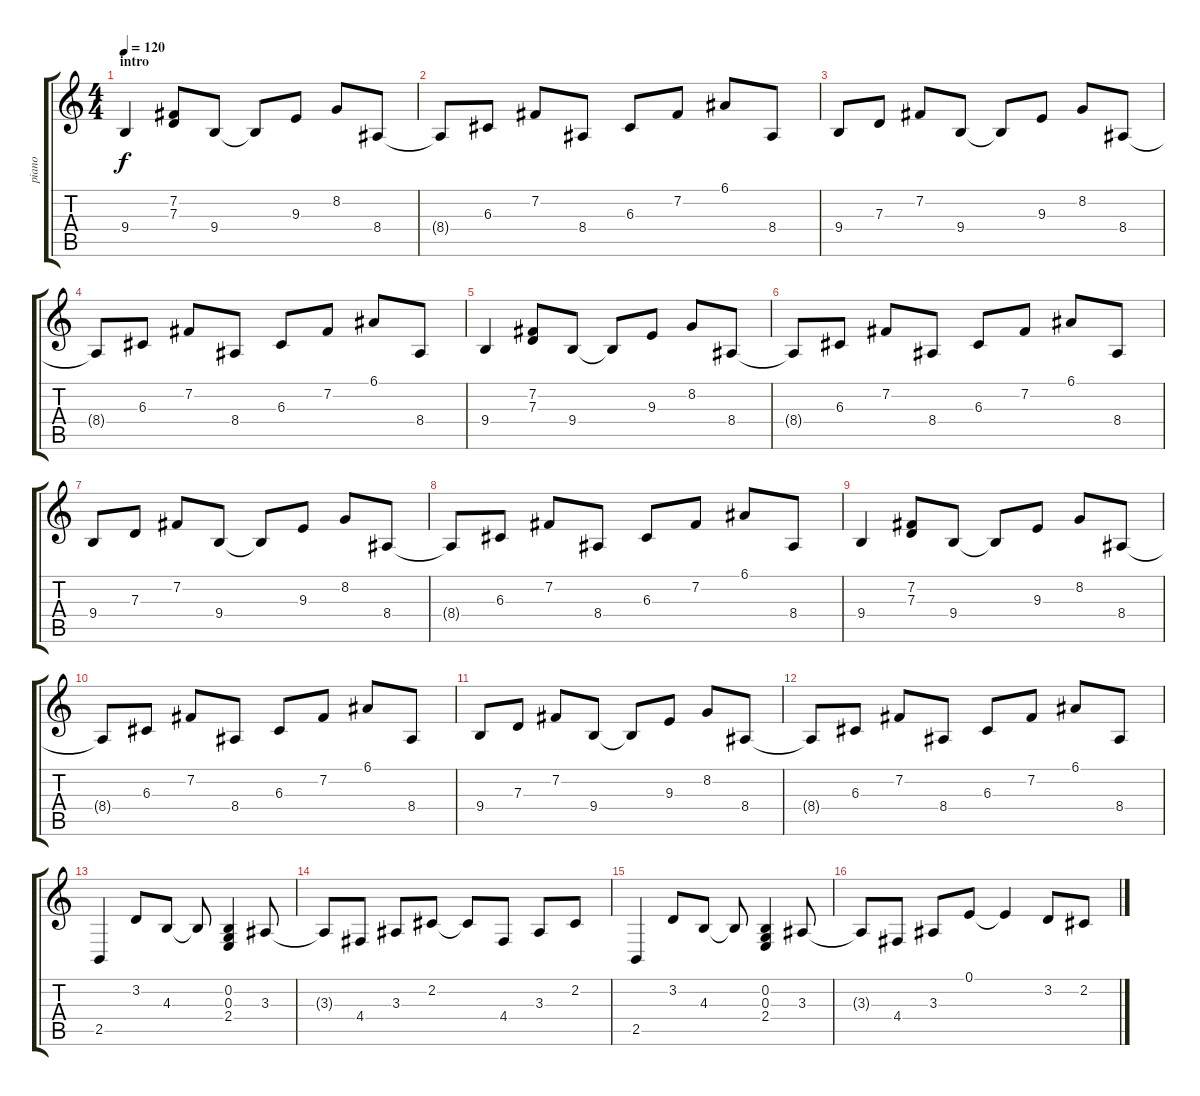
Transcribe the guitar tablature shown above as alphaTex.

\track ("piano" "piano") {instrument brightacousticpiano}
\staff {score tabs}
\tuning (E4 B3 G3 D3 A2 E2) {hide}
\ts (4 4)
\section ("" "intro")
\tempo 120
\clef g2
\ks c
9.4.4{dy f instrument brightacousticpiano} (7.2 7.3).8 9.4.8 9.4{t}.8 9.3.8 8.2.8 8.4.8 |
8.4{t}.8 6.3.8 7.2.8 8.4.8 6.3.8 7.2.8 6.1.8 8.4.8 |
9.4.8 7.3.8 7.2.8 9.4.8 9.4{t}.8 9.3.8 8.2.8 8.4.8 |
8.4{t}.8 6.3.8 7.2.8 8.4.8 6.3.8 7.2.8 6.1.8 8.4.8 |
9.4.4 (7.2 7.3).8 9.4.8 9.4{t}.8 9.3.8 8.2.8 8.4.8 |
8.4{t}.8 6.3.8 7.2.8 8.4.8 6.3.8 7.2.8 6.1.8 8.4.8 |
9.4.8 7.3.8 7.2.8 9.4.8 9.4{t}.8 9.3.8 8.2.8 8.4.8 |
8.4{t}.8 6.3.8 7.2.8 8.4.8 6.3.8 7.2.8 6.1.8 8.4.8 |
9.4.4 (7.2 7.3).8 9.4.8 9.4{t}.8 9.3.8 8.2.8 8.4.8 |
8.4{t}.8 6.3.8 7.2.8 8.4.8 6.3.8 7.2.8 6.1.8 8.4.8 |
9.4.8 7.3.8 7.2.8 9.4.8 9.4{t}.8 9.3.8 8.2.8 8.4.8 |
8.4{t}.8 6.3.8 7.2.8 8.4.8 6.3.8 7.2.8 6.1.8 8.4.8 |
2.5.4 3.2.8 4.3.8 4.3{t}.8 (0.2 0.3 2.4).4 3.3.8 |
3.3{t}.8 4.4.8 3.3.8 2.2.8 2.2{t}.8 4.4.8 3.3.8 2.2.8 |
2.5.4 3.2.8 4.3.8 4.3{t}.8 (0.2 0.3 2.4).4 3.3.8 |
3.3{t}.8 4.4.8 3.3.8 0.1.8 0.1{t}.4 3.2.8 2.2.8
